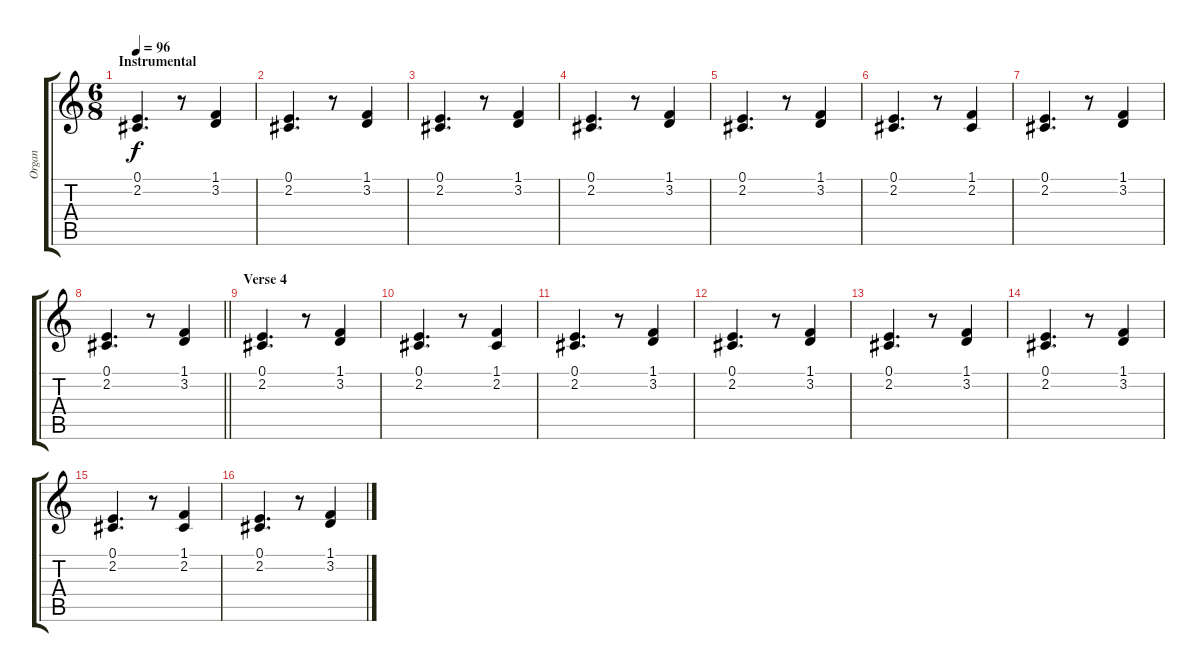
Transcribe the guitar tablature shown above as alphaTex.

\track ("Organ" "Organ") {instrument percussiveorgan}
\staff {score tabs}
\tuning (E4 B3 G3 D3 A2 E2) {hide}
\ts (6 8)
\section ("" "Instrumental")
\tempo 96
\clef g2
\ks c
(0.1 2.2).4{d dy f} r.8 (1.1 3.2).4 |
(0.1 2.2).4{d} r.8 (1.1 3.2).4 |
(0.1 2.2).4{d} r.8 (1.1 3.2).4 |
(0.1 2.2).4{d} r.8 (1.1 3.2).4 |
(0.1 2.2).4{d} r.8 (1.1 3.2).4 |
(0.1 2.2).4{d} r.8 (1.1 2.2).4 |
(0.1 2.2).4{d} r.8 (1.1 3.2).4 |
\barLineRight lightlight
(0.1 2.2).4{d} r.8 (1.1 3.2).4 |
\section ("" "Verse 4")
(0.1 2.2).4{d} r.8 (1.1 3.2).4 |
(0.1 2.2).4{d} r.8 (1.1 2.2).4 |
(0.1 2.2).4{d} r.8 (1.1 3.2).4 |
(0.1 2.2).4{d} r.8 (1.1 3.2).4 |
(0.1 2.2).4{d} r.8 (1.1 3.2).4 |
(0.1 2.2).4{d} r.8 (1.1 3.2).4 |
(0.1 2.2).4{d} r.8 (1.1 2.2).4 |
(0.1 2.2).4{d} r.8 (1.1 3.2).4
